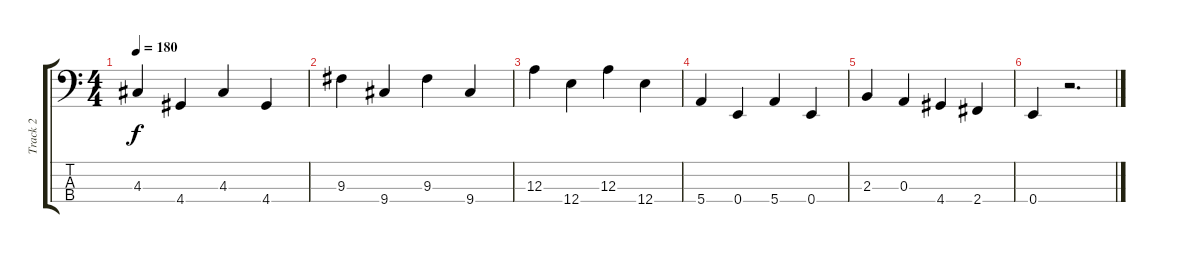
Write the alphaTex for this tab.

\track ("Track 2" "Track 2") {instrument synthbass1}
\staff {score tabs}
\tuning (G2 D2 A1 E1) {hide}
\ts (4 4)
\tempo 180
\clef f4
\ks c
4.3.4{dy f} 4.4.4 4.3.4 4.4.4 |
9.3.4 9.4.4 9.3.4 9.4.4 |
12.3.4 12.4.4 12.3.4 12.4.4 |
5.4.4 0.4.4 5.4.4 0.4.4 |
2.3.4 0.3.4 4.4.4 2.4.4 |
0.4.4 r.2{d}
